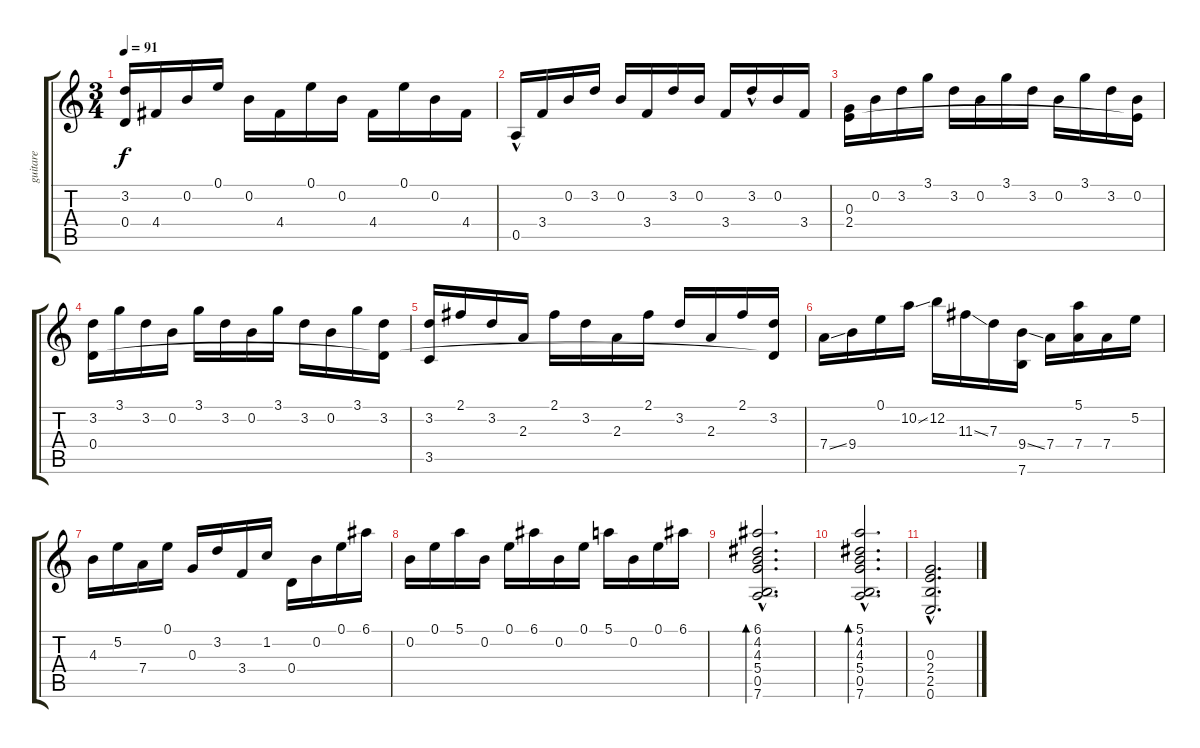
\track ("guitare" "guitare") {instrument acousticguitarsteel}
\staff {score tabs}
\tuning (E4 B3 G3 D3 A2 E2) {hide}
\ts (3 4)
\tempo 91
\clef g2
\ks c
(3.2 0.4).16{dy f} 4.4.16 0.2.16 0.1.16 0.2.16 4.4.16 0.1.16 0.2.16 4.4.16 0.1.16 0.2.16 4.4.16 |
0.5{hac}.16 3.4.16 0.2.16 3.2.16 0.2.16 3.4.16 3.2.16 0.2.16 3.4.16 3.2{hac}.16 0.2.16 3.4.16 |
(0.3 2.4).16 0.2.16 3.2.16 3.1.16 3.2.16 0.2.16 3.1.16 3.2.16 0.2.16 3.1.16 3.2.16 (0.2 2.4{t}).16 |
(3.2 0.4).16 3.1.16 3.2.16 0.2.16 3.1.16 3.2.16 0.2.16 3.1.16 3.2.16 0.2.16 3.1.16 (3.2 0.4{t}).16 |
(3.2 3.5).16 2.1.16 3.2.16 2.3.16 2.1.16 3.2.16 2.3.16 2.1.16 3.2.16 2.3.16 2.1.16 (3.2 0.4{t}).16 |
7.4{ss}.16 9.4.16 0.1.16 10.2{ss}.16 12.2.16 11.3{ss}.16 7.3.16 (9.4{ss} 7.6).16 7.4.16 (5.1 7.4).16 7.4.16 5.2.16 |
4.3.16 5.2.16 7.4.16 0.1.16 0.3.16 3.2.16 3.4.16 1.2.16 0.4.16 0.2.16 0.1.16 6.1.16 |
0.2.16 0.1.16 5.1.16 0.2.16 0.1.16 6.1.16 0.2.16 0.1.16 5.1.16 0.2.16 0.1.16 6.1.16 |
(6.1{hac} 4.2{hac} 4.3{hac} 5.4{hac} 0.5{hac} 7.6{hac}).2{d bd 480} |
(5.1{hac} 4.2{hac} 4.3{hac} 5.4{hac} 0.5{hac} 7.6{hac}).2{d bd 480} |
(0.3{hac} 2.4{hac} 2.5{hac} 0.6{hac}).2{d}
